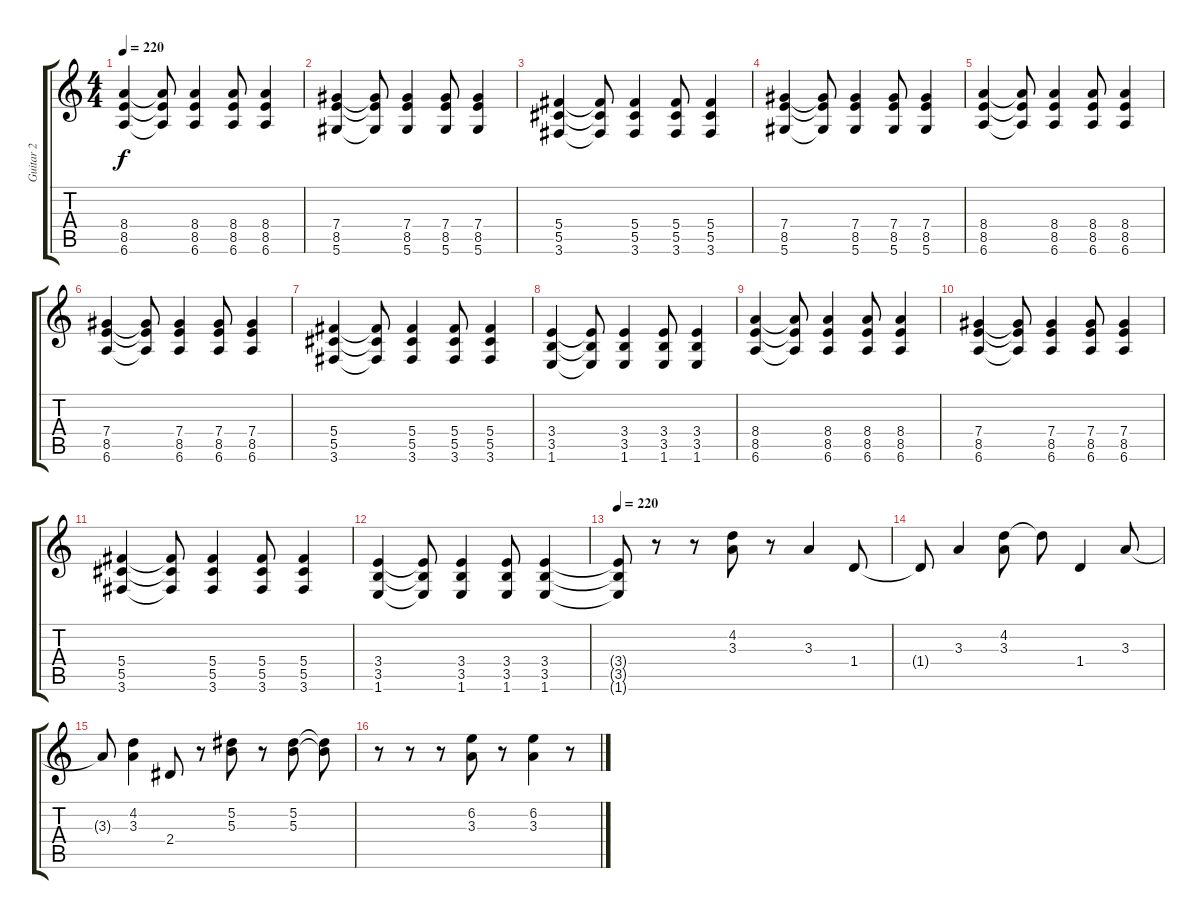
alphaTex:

\track ("Guitar 2" "Guitar 2") {instrument overdrivenguitar}
\staff {score tabs}
\tuning (Eb4 Bb3 Gb3 Db3 Ab2 Eb2) {hide}
\ts (4 4)
\tempo 220
\clef g2
\ks c
(8.4 8.5 6.6).4{dy f} (8.4{t} 8.5{t} 6.6{t}).8 (8.4 8.5 6.6).4 (8.4 8.5 6.6).8 (8.4 8.5 6.6).4 |
(7.4 8.5 5.6).4 (7.4{t} 8.5{t} 5.6{t}).8 (7.4 8.5 5.6).4 (7.4 8.5 5.6).8 (7.4 8.5 5.6).4 |
(5.4 5.5 3.6).4 (5.4{t} 5.5{t} 3.6{t}).8 (5.4 5.5 3.6).4 (5.4 5.5 3.6).8 (5.4 5.5 3.6).4 |
(7.4 8.5 5.6).4 (7.4{t} 8.5{t} 5.6{t}).8 (7.4 8.5 5.6).4 (7.4 8.5 5.6).8 (7.4 8.5 5.6).4 |
(8.4 8.5 6.6).4 (8.4{t} 8.5{t} 6.6{t}).8 (8.4 8.5 6.6).4 (8.4 8.5 6.6).8 (8.4 8.5 6.6).4 |
(7.4 8.5 6.6).4 (7.4{t} 8.5{t} 6.6{t}).8 (7.4 8.5 6.6).4 (7.4 8.5 6.6).8 (7.4 8.5 6.6).4 |
(5.4 5.5 3.6).4 (5.4{t} 5.5{t} 3.6{t}).8 (5.4 5.5 3.6).4 (5.4 5.5 3.6).8 (5.4 5.5 3.6).4 |
(3.4 3.5 1.6).4 (3.4{t} 3.5{t} 1.6{t}).8 (3.4 3.5 1.6).4 (3.4 3.5 1.6).8 (3.4 3.5 1.6).4 |
(8.4 8.5 6.6).4 (8.4{t} 8.5{t} 6.6{t}).8 (8.4 8.5 6.6).4 (8.4 8.5 6.6).8 (8.4 8.5 6.6).4 |
(7.4 8.5 6.6).4 (7.4{t} 8.5{t} 6.6{t}).8 (7.4 8.5 6.6).4 (7.4 8.5 6.6).8 (7.4 8.5 6.6).4 |
(5.4 5.5 3.6).4 (5.4{t} 5.5{t} 3.6{t}).8 (5.4 5.5 3.6).4 (5.4 5.5 3.6).8 (5.4 5.5 3.6).4 |
(3.4 3.5 1.6).4 (3.4{t} 3.5{t} 1.6{t}).8 (3.4 3.5 1.6).4 (3.4 3.5 1.6).8 (3.4 3.5 1.6).4 |
\tempo 220
(3.4{t} 3.5{t} 1.6{t}).8{instrument electricguitarjazz} r.8 r.8 (4.2 3.3).8 r.8 3.3.4 1.4.8 |
1.4{t}.8 3.3.4 (4.2 3.3).8 4.2{t}.8 1.4.4 3.3.8 |
3.3{t}.8 (4.2 3.3).4 2.4.8 r.8 (5.2 5.3).8 r.8 (5.2 5.3).8 (5.2{t} 5.3{t}).8 |
r.8 r.8 r.8 (6.2 3.3).8 r.8 (6.2 3.3).4 r.8
